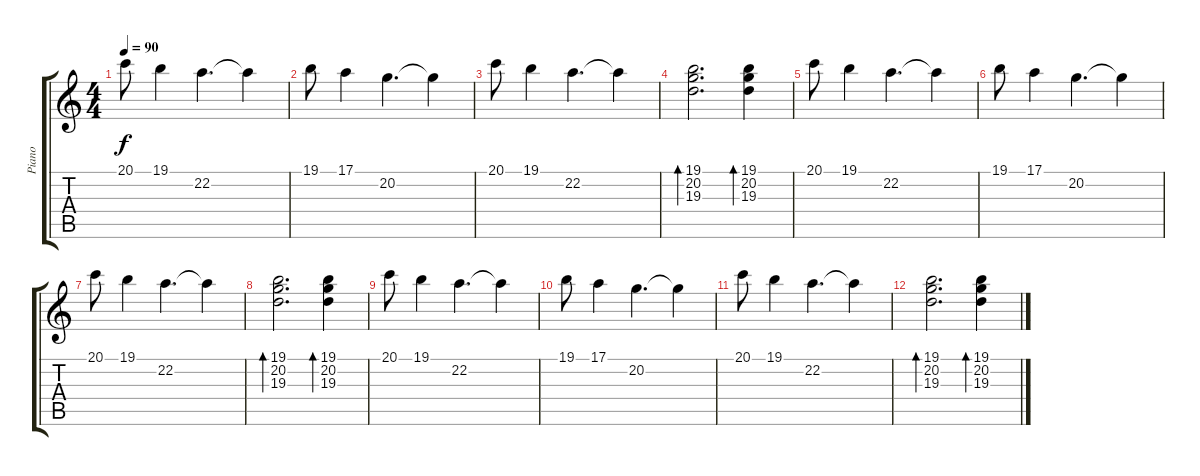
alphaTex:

\track ("Piano" "Piano") {instrument acousticgrandpiano}
\staff {score tabs}
\tuning (E4 B3 G3 D3 A2 E2) {hide}
\ts (4 4)
\tempo 90
\clef g2
\ks c
20.1.8{dy f} 19.1.4 22.2.4{d} 22.2{t}.4 |
19.1.8 17.1.4 20.2.4{d} 20.2{t}.4 |
20.1.8 19.1.4 22.2.4{d} 22.2{t}.4 |
(19.1 20.2 19.3).2{d bd 120} (19.1 20.2 19.3).4{bd 120} |
20.1.8 19.1.4 22.2.4{d} 22.2{t}.4 |
19.1.8 17.1.4 20.2.4{d} 20.2{t}.4 |
20.1.8 19.1.4 22.2.4{d} 22.2{t}.4 |
(19.1 20.2 19.3).2{d bd 120} (19.1 20.2 19.3).4{bd 120} |
20.1.8 19.1.4 22.2.4{d} 22.2{t}.4 |
19.1.8 17.1.4 20.2.4{d} 20.2{t}.4 |
20.1.8 19.1.4 22.2.4{d} 22.2{t}.4 |
(19.1 20.2 19.3).2{d bd 120} (19.1 20.2 19.3).4{bd 120}
